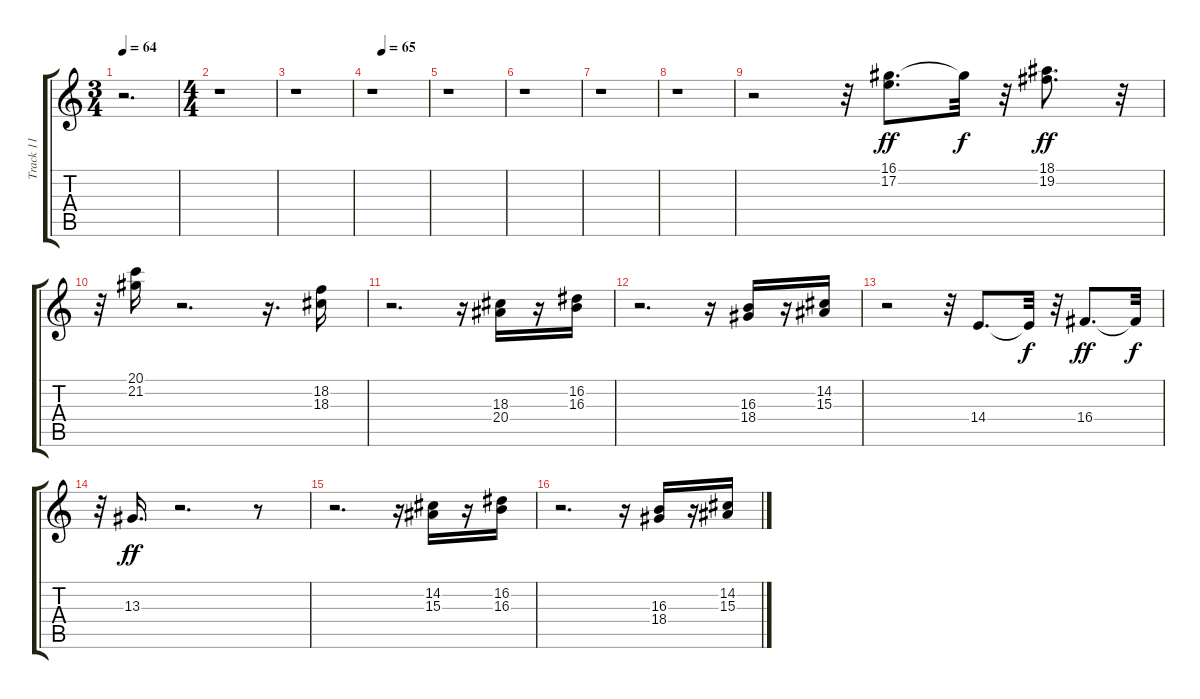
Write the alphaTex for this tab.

\track ("Track 11" "Track 11") {instrument brasssection}
\staff {score tabs}
\tuning (E4 B3 G3 D3 A2 E2) {hide}
\ts (3 4)
\tempo 64
\clef g2
\ks c
r.2{d dy ff} |
\ts (4 4)
r.1 |
r.1 |
\tempo (65 0.1875)
r.1 |
r.1 |
r.1 |
r.1 |
r.1 |
r.2 r.32 (16.1 17.2).8{d} 16.1{t}.32{dy f} r.32 (18.1 19.2).8{d dy ff} r.32 |
r.32 (20.1 21.2).16 r.2{d} r.16{d} (18.2 18.3).16 |
r.2{d} r.16 (18.3 20.4).16 r.16 (16.2 16.3).16 |
r.2{d} r.16 (16.3 18.4).16 r.16 (14.2 15.3).16 |
r.2 r.32 14.4.8{d} 14.4{t}.32{dy f} r.32 16.4.8{d dy ff} 16.4{t}.32{dy f} |
r.32 13.3.16{d dy ff} r.2{d} r.8 |
r.2{d} r.16 (14.2 15.3).16 r.16 (16.2 16.3).16 |
r.2{d} r.16 (16.3 18.4).16 r.16 (14.2 15.3).16
